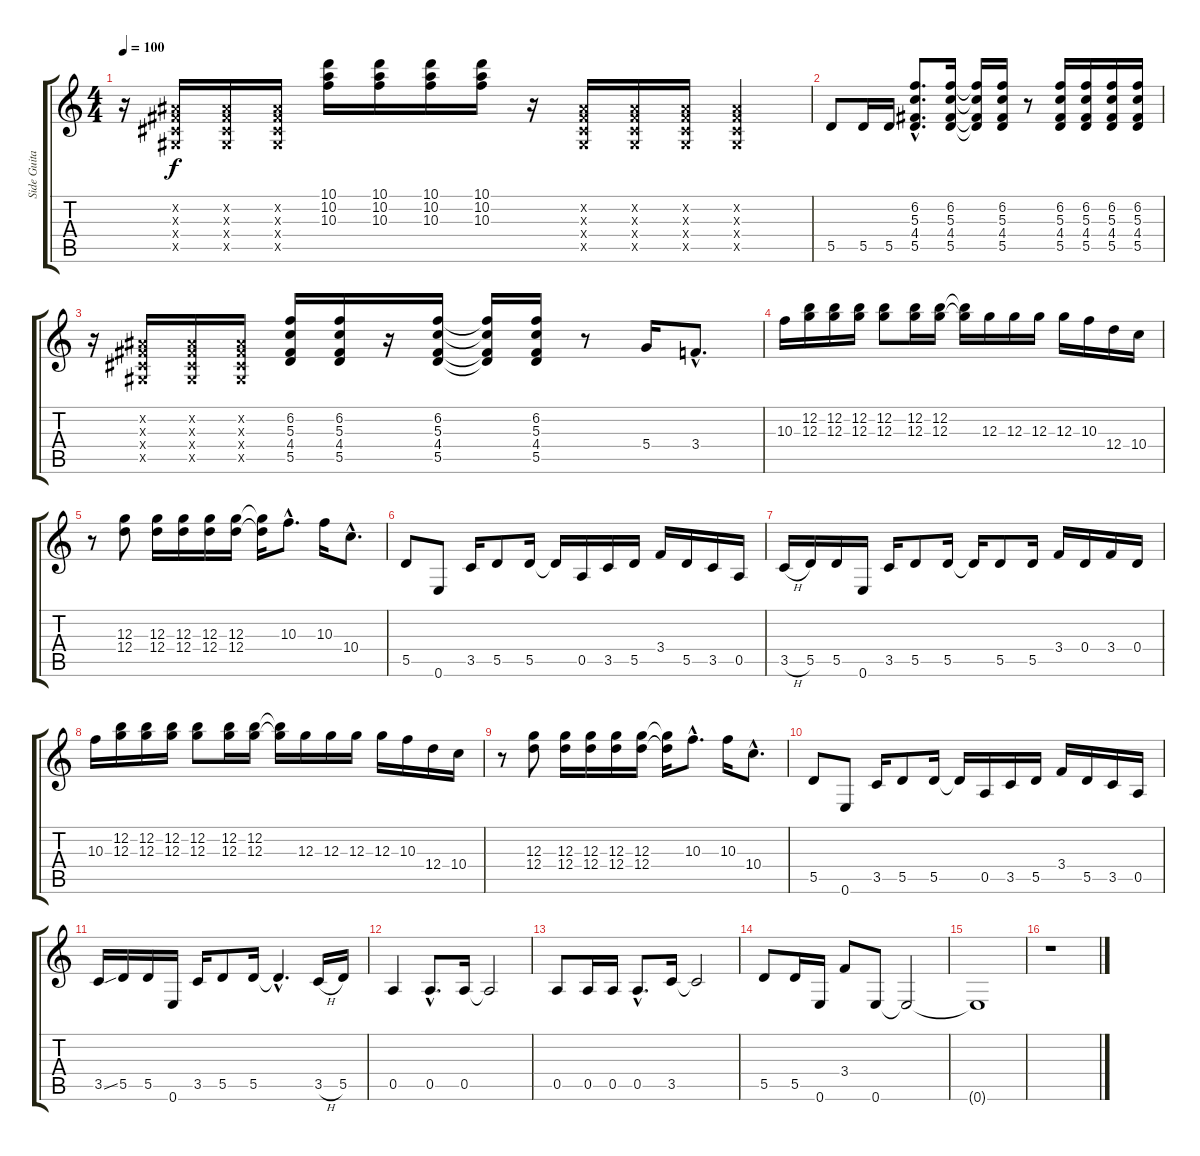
\track ("Side Guitar" "Side Guita") {instrument distortionguitar}
\staff {score tabs}
\tuning (E4 B3 G3 D3 A2 E2) {hide}
\ts (4 4)
\tempo 100
\clef g2
\ks c
r.16{dy f} (-1.2{x} -1.3{x} -1.4{x} -1.5{x}).16 (-1.2{x} -1.3{x} -1.4{x} -1.5{x}).16 (-1.2{x} -1.3{x} -1.4{x} -1.5{x}).16 (10.1 10.2 10.3).16 (10.1 10.2 10.3).16 (10.1 10.2 10.3).16 (10.1 10.2 10.3).16 r.16 (-1.2{x} -1.3{x} -1.4{x} -1.5{x}).16 (-1.2{x} -1.3{x} -1.4{x} -1.5{x}).16 (-1.2{x} -1.3{x} -1.4{x} -1.5{x}).16 (-1.2{x} -1.3{x} -1.4{x} -1.5{x}).4 |
5.5.8 5.5.16 5.5.16 (6.2{hac} 5.3{hac} 4.4{hac} 5.5{hac}).8{d} (6.2 5.3 4.4 5.5).16 (6.2{t} 5.3{t} 4.4{t} 5.5{t}).16 (6.2 5.3 4.4 5.5).16 r.8 (6.2 5.3 4.4 5.5).16 (6.2 5.3 4.4 5.5).16 (6.2 5.3 4.4 5.5).16 (6.2 5.3 4.4 5.5).16 |
r.16 (-1.2{x} -1.3{x} -1.4{x} -1.5{x}).16 (-1.2{x} -1.3{x} -1.4{x} -1.5{x}).16 (-1.2{x} -1.3{x} -1.4{x} -1.5{x}).16 (6.2 5.3 4.4 5.5).16 (6.2 5.3 4.4 5.5).16 r.16 (6.2 5.3 4.4 5.5).16 (6.2{t} 5.3{t} 4.4{t} 5.5{t}).16 (6.2 5.3 4.4 5.5).16 r.8 5.4.16 3.4{hac}.8{d} |
10.3.16 (12.2 12.3).16 (12.2 12.3).16 (12.2 12.3).16 (12.2 12.3).8 (12.2 12.3).16 (12.2 12.3).16 (12.2{t} 12.3{t}).16 12.3.16 12.3.16 12.3.16 12.3.16 10.3.16 12.4.16 10.4.16 |
r.8 (12.3 12.4).8 (12.3 12.4).16 (12.3 12.4).16 (12.3 12.4).16 (12.3 12.4).16 (12.3{t} 12.4{t}).16 10.3{hac}.8{d} 10.3.16 10.4{hac}.8{d} |
5.5.8 0.6.8 3.5.16 5.5.8 5.5.16 5.5{t}.16 0.5.16 3.5.16 5.5.16 3.4.16 5.5.16 3.5.16 0.5.16 |
3.5{h}.16 5.5.16 5.5.16 0.6.16 3.5.16 5.5.8 5.5.16 5.5{t}.16 5.5.8 5.5.16 3.4.16 0.4.16 3.4.16 0.4.16 |
10.3.16 (12.2 12.3).16 (12.2 12.3).16 (12.2 12.3).16 (12.2 12.3).8 (12.2 12.3).16 (12.2 12.3).16 (12.2{t} 12.3{t}).16 12.3.16 12.3.16 12.3.16 12.3.16 10.3.16 12.4.16 10.4.16 |
r.8 (12.3 12.4).8 (12.3 12.4).16 (12.3 12.4).16 (12.3 12.4).16 (12.3 12.4).16 (12.3{t} 12.4{t}).16 10.3{hac}.8{d} 10.3.16 10.4{hac}.8{d} |
5.5.8 0.6.8 3.5.16 5.5.8 5.5.16 5.5{t}.16 0.5.16 3.5.16 5.5.16 3.4.16 5.5.16 3.5.16 0.5.16 |
3.5{ss}.16 5.5.16 5.5.16 0.6.16 3.5.16 5.5.8 5.5.16 5.5{hac t}.4{d} 3.5{h}.16 5.5.16 |
0.5.4 0.5{hac}.8{d} 0.5.16 0.5{t}.2 |
0.5.8 0.5.16 0.5.16 0.5{hac}.8{d} 3.5.16 3.5{t}.2 |
5.5.8 5.5.16 0.6.16 3.4.8 0.6.8 0.6{t}.2 |
0.6{t}.1 |
r.1
